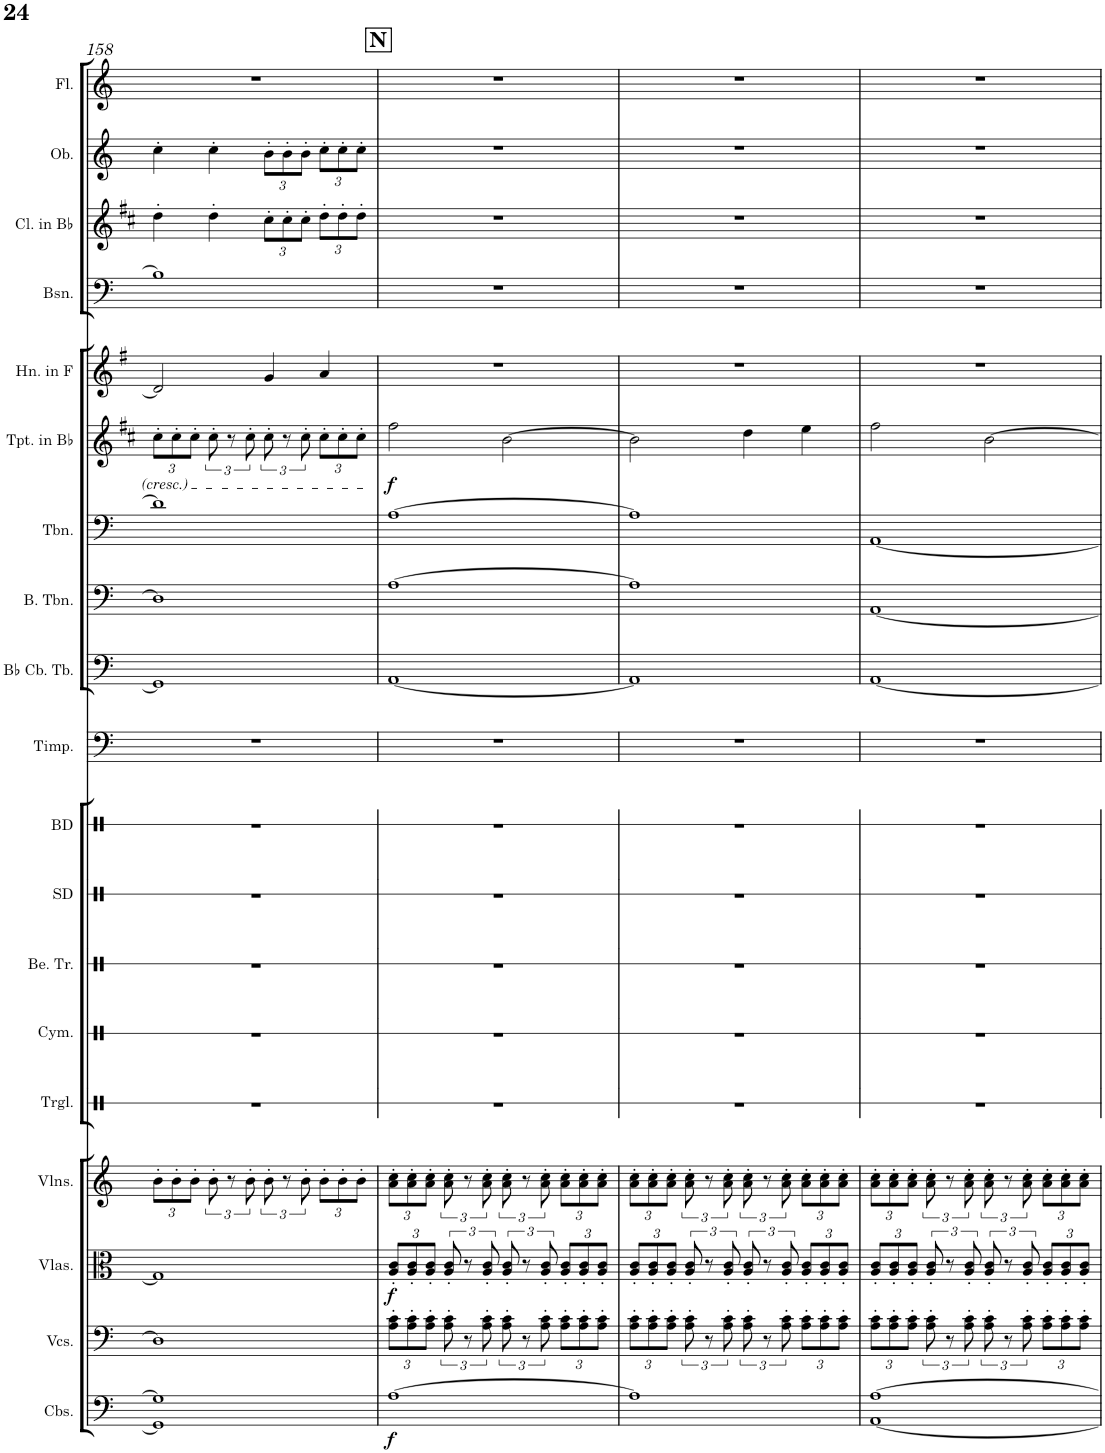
**kern	**dynam	**kern	**kern	**dynam	**kern	**kern	**kern	**kern	**kern	**kern	**kern	**kern	**kern	**kern	**kern	**dynam	**kern	**kern	**kern	**kern	**kern
*part19	*part19	*part18	*part17	*part17	*part16	*part15	*part14	*part13	*part12	*part11	*part10	*part9	*part8	*part7	*part6	*part6	*part5	*part4	*part3	*part2	*part1
*staff19	*staff19	*staff18	*staff17	*staff17	*staff16	*staff15	*staff14	*staff13	*staff12	*staff11	*staff10	*staff9	*staff8	*staff7	*staff6	*staff6	*staff5	*staff4	*staff3	*staff2	*staff1
*I"Contrabasses	*	*I"Violoncellos	*I"Violas	*	*I"Violins	*I"Triangle	*I"Cymbals	*I"Bell Tree	*I"Snare Drum	*I"Bass Drum	*I"Timpani	*I"Bb Contrabass Tuba	*I"Bass Trombone	*I"Trombone	*I"Trumpet in Bb	*	*I"Horn in F	*I"Bassoon	*I"Clarinet in Bb	*I"Oboe	*I"Flute
*I'Cbs.	*	*I'Vcs.	*I'Vlas.	*	*I'Vlns.	*I'Trgl.	*I'Cym.	*I'Be. Tr.	*I'SD	*I'BD	*I'Timp.	*I'Bb Cb. Tb.	*I'B. Tbn.	*I'Tbn.	*I'Tpt. in Bb	*	*I'Hn. in F	*I'Bsn.	*I'Cl. in Bb	*I'Ob.	*I'Fl.
!!LO:PB:g=z
*clefF4	*	*clefF4	*clefC3	*	*clefG2	*clefX	*clefX	*clefX	*clefX	*clefX	*clefF4	*clefF4	*clefF4	*clefF4	*clefG2	*	*clefG2	*clefF4	*clefG2	*clefG2	*clefG2
*Trd7c12	*	*	*	*	*	*	*	*	*	*	*	*	*	*	*Trd1c2	*	*Trd4c7	*	*Trd1c2	*	*
*k[]	*	*k[]	*k[]	*	*k[]	*k[]	*k[]	*k[]	*k[]	*k[]	*k[]	*k[]	*k[]	*k[]	*k[f#c#]	*	*k[f#]	*k[]	*k[f#c#]	*k[]	*k[]
*M4/4	*	*M4/4	*M4/4	*	*M4/4	*M4/4	*M4/4	*M4/4	*M4/4	*M4/4	*M4/4	*M4/4	*M4/4	*M4/4	*M4/4	*	*M4/4	*M4/4	*M4/4	*M4/4	*M4/4
*	*	*	*	*	*Xbrackettup	*	*	*	*	*	*	*	*	*	*Xbrackettup	*	*	*	*	*	*
=158	=158	=158	=158	=158	=158	=158	=158	=158	=158	=158	=158	=158	=158	=158	=158	=158	=158	=158	=158	=158	=158
1GG] 1G]	.	1D]	1G]	.	12b'\L	1r	1r	1r	1r	1r	1r	1GG]	1D]	1d]	12cc#'\L	.	2d/]	1B]	4dd'\	4cc'\	1r
.	.	.	.	.	12b'\	.	.	.	.	.	.	.	.	.	12cc#'\	.	.	.	.	.	.
.	.	.	.	.	12b'\J	.	.	.	.	.	.	.	.	.	12cc#'\J	.	.	.	.	.	.
*	*	*	*	*	*brackettup	*	*	*	*	*	*	*	*	*	*brackettup	*	*	*	*	*	*
.	.	.	.	.	12b'\	.	.	.	.	.	.	.	.	.	12cc#'\	.	.	.	4dd'\	4cc'\	.
.	.	.	.	.	12r	.	.	.	.	.	.	.	.	.	12r	.	.	.	.	.	.
.	.	.	.	.	12b'\	.	.	.	.	.	.	.	.	.	12cc#'\	.	.	.	.	.	.
*	*	*	*	*	*	*	*	*	*	*	*	*	*	*	*	*	*	*	*Xbrackettup	*Xbrackettup	*
.	.	.	.	.	12b'\	.	.	.	.	.	.	.	.	.	12cc#'\	.	4g/	.	12cc#'\L	12b'\L	.
.	.	.	.	.	12r	.	.	.	.	.	.	.	.	.	12r	.	.	.	12cc#'\	12b'\	.
.	.	.	.	.	12b'\	.	.	.	.	.	.	.	.	.	12cc#'\	.	.	.	12cc#'\J	12b'\J	.
*	*	*	*	*	*Xbrackettup	*	*	*	*	*	*	*	*	*	*Xbrackettup	*	*	*	*	*	*
.	.	.	.	.	12b'\L	.	.	.	.	.	.	.	.	.	12cc#'\L	.	4a/	.	12dd'\L	12cc'\L	.
.	.	.	.	.	12b'\	.	.	.	.	.	.	.	.	.	12cc#'\	.	.	.	12dd'\	12cc'\	.
.	.	.	.	.	12b'\J	.	.	.	.	.	.	.	.	.	12cc#'\J	.	.	.	12dd'\J	12cc'\J	.
!!LO:REH:place=s1:a:B:cj:fs=14:t=N
=159	=159	=159	=159	=159	=159	=159	=159	=159	=159	=159	=159	=159	=159	=159	=159	=159	=159	=159	=159	=159	=159
*	*	*Xbrackettup	*Xbrackettup	*	*	*	*	*	*	*	*	*	*	*	*	*	*	*	*	*	*
!	!LO:DY:b	!	!	!LO:DY:b	!	!	!	!	!	!	!	!	!	!	!	!LO:DY:b	!	!	!	!	!
[1A	f	12A\' 12c\'L	12A/' 12c/'L	f	12a\' 12cc\'L	1r	1r	1r	1r	1r	1r	[1AA	[1A	[1A	2ff#\	f	1r	1r	1r	1r	1r
.	.	12A\' 12c\'	12A/' 12c/'	.	12a\' 12cc\'	.	.	.	.	.	.	.	.	.	.	.	.	.	.	.	.
.	.	12A\' 12c\'J	12A/' 12c/'J	.	12a\' 12cc\'J	.	.	.	.	.	.	.	.	.	.	.	.	.	.	.	.
*	*	*brackettup	*brackettup	*	*brackettup	*	*	*	*	*	*	*	*	*	*	*	*	*	*	*	*
.	.	12A\' 12c\'	12A/' 12c/'	.	12a\' 12cc\'	.	.	.	.	.	.	.	.	.	.	.	.	.	.	.	.
.	.	12r	12r	.	12r	.	.	.	.	.	.	.	.	.	.	.	.	.	.	.	.
.	.	12A\' 12c\'	12A/' 12c/'	.	12a\' 12cc\'	.	.	.	.	.	.	.	.	.	.	.	.	.	.	.	.
.	.	12A\' 12c\'	12A/' 12c/'	.	12a\' 12cc\'	.	.	.	.	.	.	.	.	.	[2b\	.	.	.	.	.	.
.	.	12r	12r	.	12r	.	.	.	.	.	.	.	.	.	.	.	.	.	.	.	.
.	.	12A\' 12c\'	12A/' 12c/'	.	12a\' 12cc\'	.	.	.	.	.	.	.	.	.	.	.	.	.	.	.	.
*	*	*Xbrackettup	*Xbrackettup	*	*Xbrackettup	*	*	*	*	*	*	*	*	*	*	*	*	*	*	*	*
.	.	12A\' 12c\'L	12A/' 12c/'L	.	12a\' 12cc\'L	.	.	.	.	.	.	.	.	.	.	.	.	.	.	.	.
.	.	12A\' 12c\'	12A/' 12c/'	.	12a\' 12cc\'	.	.	.	.	.	.	.	.	.	.	.	.	.	.	.	.
.	.	12A\' 12c\'J	12A/' 12c/'J	.	12a\' 12cc\'J	.	.	.	.	.	.	.	.	.	.	.	.	.	.	.	.
=160	=160	=160	=160	=160	=160	=160	=160	=160	=160	=160	=160	=160	=160	=160	=160	=160	=160	=160	=160	=160	=160
1A]	.	12A\' 12c\'L	12A/' 12c/'L	.	12a\' 12cc\'L	1r	1r	1r	1r	1r	1r	1AA]	1A]	1A]	2b\]	.	1r	1r	1r	1r	1r
.	.	12A\' 12c\'	12A/' 12c/'	.	12a\' 12cc\'	.	.	.	.	.	.	.	.	.	.	.	.	.	.	.	.
.	.	12A\' 12c\'J	12A/' 12c/'J	.	12a\' 12cc\'J	.	.	.	.	.	.	.	.	.	.	.	.	.	.	.	.
*	*	*brackettup	*brackettup	*	*brackettup	*	*	*	*	*	*	*	*	*	*	*	*	*	*	*	*
.	.	12A\' 12c\'	12A/' 12c/'	.	12a\' 12cc\'	.	.	.	.	.	.	.	.	.	.	.	.	.	.	.	.
.	.	12r	12r	.	12r	.	.	.	.	.	.	.	.	.	.	.	.	.	.	.	.
.	.	12A\' 12c\'	12A/' 12c/'	.	12a\' 12cc\'	.	.	.	.	.	.	.	.	.	.	.	.	.	.	.	.
.	.	12A\' 12c\'	12A/' 12c/'	.	12a\' 12cc\'	.	.	.	.	.	.	.	.	.	4dd\	.	.	.	.	.	.
.	.	12r	12r	.	12r	.	.	.	.	.	.	.	.	.	.	.	.	.	.	.	.
.	.	12A\' 12c\'	12A/' 12c/'	.	12a\' 12cc\'	.	.	.	.	.	.	.	.	.	.	.	.	.	.	.	.
*	*	*Xbrackettup	*Xbrackettup	*	*Xbrackettup	*	*	*	*	*	*	*	*	*	*	*	*	*	*	*	*
.	.	12A\' 12c\'L	12A/' 12c/'L	.	12a\' 12cc\'L	.	.	.	.	.	.	.	.	.	4ee\	.	.	.	.	.	.
.	.	12A\' 12c\'	12A/' 12c/'	.	12a\' 12cc\'	.	.	.	.	.	.	.	.	.	.	.	.	.	.	.	.
.	.	12A\' 12c\'J	12A/' 12c/'J	.	12a\' 12cc\'J	.	.	.	.	.	.	.	.	.	.	.	.	.	.	.	.
=161	=161	=161	=161	=161	=161	=161	=161	=161	=161	=161	=161	=161	=161	=161	=161	=161	=161	=161	=161	=161	=161
[1AA [1A	.	12A\' 12c\'L	12A/' 12c/'L	.	12a\' 12cc\'L	1r	1r	1r	1r	1r	1r	[1AA	[1AA	[1AA	2ff#\	.	1r	1r	1r	1r	1r
.	.	12A\' 12c\'	12A/' 12c/'	.	12a\' 12cc\'	.	.	.	.	.	.	.	.	.	.	.	.	.	.	.	.
.	.	12A\' 12c\'J	12A/' 12c/'J	.	12a\' 12cc\'J	.	.	.	.	.	.	.	.	.	.	.	.	.	.	.	.
*	*	*brackettup	*brackettup	*	*brackettup	*	*	*	*	*	*	*	*	*	*	*	*	*	*	*	*
.	.	12A\' 12c\'	12A/' 12c/'	.	12a\' 12cc\'	.	.	.	.	.	.	.	.	.	.	.	.	.	.	.	.
.	.	12r	12r	.	12r	.	.	.	.	.	.	.	.	.	.	.	.	.	.	.	.
.	.	12A\' 12c\'	12A/' 12c/'	.	12a\' 12cc\'	.	.	.	.	.	.	.	.	.	.	.	.	.	.	.	.
.	.	12A\' 12c\'	12A/' 12c/'	.	12a\' 12cc\'	.	.	.	.	.	.	.	.	.	[2b\	.	.	.	.	.	.
.	.	12r	12r	.	12r	.	.	.	.	.	.	.	.	.	.	.	.	.	.	.	.
.	.	12A\' 12c\'	12A/' 12c/'	.	12a\' 12cc\'	.	.	.	.	.	.	.	.	.	.	.	.	.	.	.	.
*	*	*Xbrackettup	*Xbrackettup	*	*Xbrackettup	*	*	*	*	*	*	*	*	*	*	*	*	*	*	*	*
.	.	12A\' 12c\'L	12A/' 12c/'L	.	12a\' 12cc\'L	.	.	.	.	.	.	.	.	.	.	.	.	.	.	.	.
.	.	12A\' 12c\'	12A/' 12c/'	.	12a\' 12cc\'	.	.	.	.	.	.	.	.	.	.	.	.	.	.	.	.
.	.	12A\' 12c\'J	12A/' 12c/'J	.	12a\' 12cc\'J	.	.	.	.	.	.	.	.	.	.	.	.	.	.	.	.
=	=	=	=	=	=	=	=	=	=	=	=	=	=	=	=	=	=	=	=	=	=
*-	*-	*-	*-	*-	*-	*-	*-	*-	*-	*-	*-	*-	*-	*-	*-	*-	*-	*-	*-	*-	*-
